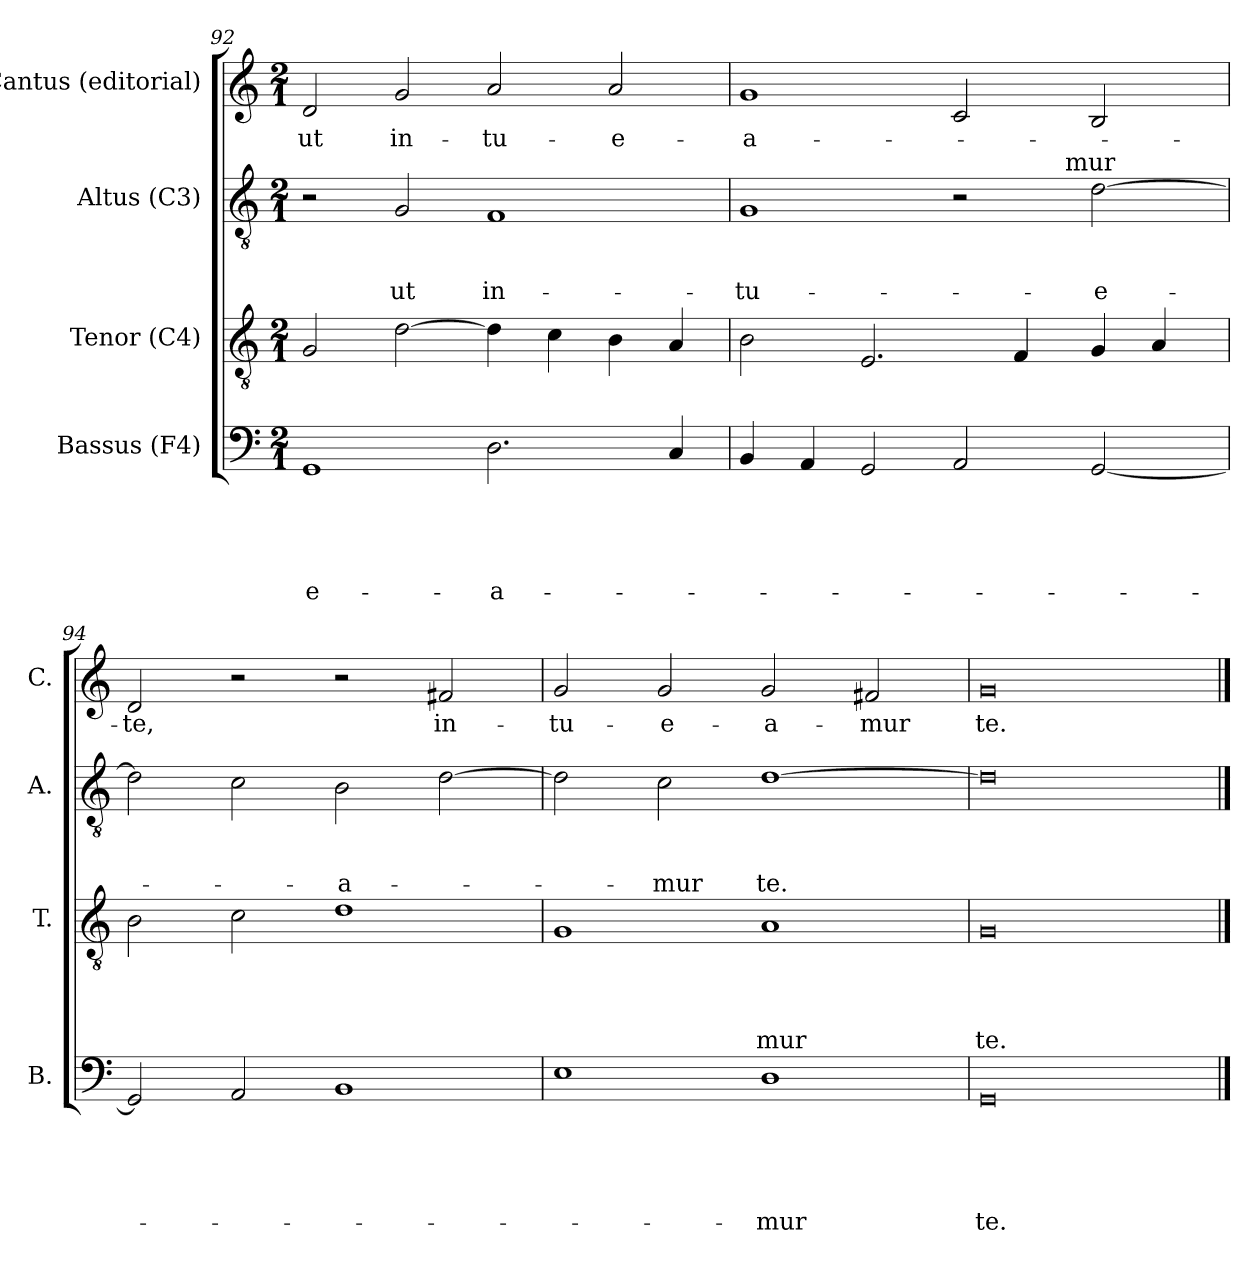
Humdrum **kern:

**kern	**text	**text	**text	**text	**text	**kern	**text	**text	**text	**text	**kern	**text	**text	**text	**kern	**text
*part4	*part4	*part4	*part4	*part4	*part4	*part3	*part3	*part3	*part3	*part3	*part2	*part2	*part2	*part2	*part1	*part1
*staff4	*staff4	*staff4	*staff4	*staff4	*staff4	*staff3	*staff3	*staff3	*staff3	*staff3	*staff2	*staff2	*staff2	*staff2	*staff1	*staff1
*I"Bassus (F4)	*	*	*	*	*	*I"Tenor (C4)	*	*	*	*	*I"Altus (C3)	*	*	*	*I"Cantus (editorial)	*
*I'B.	*	*	*	*	*	*I'T.	*	*	*	*	*I'A.	*	*	*	*I'C.	*
*clefF4	*	*	*	*	*	*clefGv2	*	*	*	*	*clefGv2	*	*	*	*clefG2	*
*k[]	*	*	*	*	*	*k[]	*	*	*	*	*k[]	*	*	*	*k[]	*
*C:	*	*	*	*	*	*C:	*	*	*	*	*C:	*	*	*	*C:	*
*M2/1	*	*	*	*	*	*M2/1	*	*	*	*	*M2/1	*	*	*	*M2/1	*
=92	=92	=92	=92	=92	=92	=92	=92	=92	=92	=92	=92	=92	=92	=92	=92	=92
!	!	!	!	!	!LO:LY:b:rj	!	!	!	!	!	!	!	!	!	!	!LO:LY:b
1GG	.	.	.	.	-e-	2G/	.	.	.	.	2r	.	.	.	2d/	ut
!	!	!	!	!	!	!	!	!	!	!	!	!	!	!LO:LY:b	!	!LO:LY:b
.	.	.	.	.	.	[>2d\	.	.	.	.	2G/	.	.	ut	2g/	in-
!	!	!	!	!	!LO:LY:b	!	!	!	!	!	!	!	!	!LO:LY:b	!	!LO:LY:b
2.D\	.	.	.	.	-a-	4d\]	.	.	.	.	1F	.	.	in-	2a/	-tu-
.	.	.	.	.	.	4c\	.	.	.	.	.	.	.	.	.	.
!	!	!	!	!	!	!	!	!	!	!	!	!	!	!	!	!LO:LY:b
.	.	.	.	.	.	4B\	.	.	.	.	.	.	.	.	2a/	-e-
4C/	.	.	.	.	.	4A/	.	.	.	.	.	.	.	.	.	.
!!LO:LB:g=z
=93	=93	=93	=93	=93	=93	=93	=93	=93	=93	=93	=93	=93	=93	=93	=93	=93
!	!	!	!	!	!	!	!	!	!	!	!	!	!	!LO:LY:b	!	!LO:LY:b:rj
*	*	*	*	*	*	*	*	*	*	*	*^	*	*	*	*	*
4BB/	.	.	.	.	.	2B\	.	.	.	.	1G	1ryy	.	.	-tu-	1g	-a-
4AA/	.	.	.	.	.	.	.	.	.	.	.	.	.	.	.	.	.
2GG/	.	.	.	.	.	2.E/	.	.	.	.	.	.	.	.	.	.	.
2AA/	.	.	.	.	.	.	.	.	.	.	2r	4..ryy	.	.	.	2c/	.
.	.	.	.	.	.	4F/	.	.	.	.	.	.	.	.	.	.	.
!	!	!	!	!	!	!	!	!	!	!	!	!LO:TX:a:t=mur	!	!	!	!	!
.	.	.	.	.	.	.	.	.	.	.	.	2ryy	.	.	.	.	.
!	!	!	!	!	!	!	!	!	!	!	!	!	!	!	!LO:LY:b:rj	!	!
[<2GG/	.	.	.	.	.	4G/	.	.	.	.	[>2d\	.	.	.	-e-	2B/	.
.	.	.	.	.	.	4A/	.	.	.	.	.	.	.	.	.	.	.
.	.	.	.	.	.	.	.	.	.	.	.	16ryy	.	.	.	.	.
=94	=94	=94	=94	=94	=94	=94	=94	=94	=94	=94	=94	=94	=94	=94	=94	=94	=94
!	!	!	!	!	!	!	!	!	!	!	!	!	!	!	!	!	!LO:LY:b
*	*	*	*	*	*	*	*	*	*	*	*v	*v	*	*	*	*	*
2GG/]	.	.	.	.	.	2B\	.	.	.	.	2d\]	.	.	.	2d/	-te,
2AA/	.	.	.	.	.	2c\	.	.	.	.	2c\	.	.	.	2r	.
!	!	!	!	!	!	!	!	!	!	!	!	!	!	!LO:LY:b	!	!
1BB	.	.	.	.	.	1d	.	.	.	.	2B\	.	.	-a-	2r	.
!	!	!	!	!	!	!	!	!	!	!	!	!	!	!	!	!LO:LY:b
.	.	.	.	.	.	.	.	.	.	.	[>2d\	.	.	.	2f#X/	in-
=95	=95	=95	=95	=95	=95	=95	=95	=95	=95	=95	=95	=95	=95	=95	=95	=95
!	!	!	!	!	!	!	!	!	!	!	!	!	!	!	!	!LO:LY:b
1E	.	.	.	.	.	1G	.	.	.	.	2d\]	.	.	.	2g/	-tu-
!	!	!	!	!	!	!	!	!	!	!	!	!	!	!LO:LY:b	!	!LO:LY:b
.	.	.	.	.	.	.	.	.	.	.	2c\	.	.	-mur	2g/	-e-
!	!	!	!	!	!LO:LY:b	!	!	!	!	!LO:LY:b	!	!	!	!LO:LY:b	!	!LO:LY:b
1D	.	.	.	.	-mur	1A	.	.	.	-mur	[>1d	.	.	te.	2g/	-a-
!	!	!	!	!	!	!	!	!	!	!	!	!	!	!	!	!LO:LY:b
.	.	.	.	.	.	.	.	.	.	.	.	.	.	.	2f#X/	-mur
=96	=96	=96	=96	=96	=96	=96	=96	=96	=96	=96	=96	=96	=96	=96	=96	=96
!	!	!	!	!	!LO:LY:b:rj	!	!	!	!	!LO:LY:b:rj	!	!	!	!	!	!LO:LY:b:rj
0GG	.	.	.	.	te.	0G	.	.	.	te.	0d]	.	.	.	0g	te.
==	==	==	==	==	==	==	==	==	==	==	==	==	==	==	==	==
*-	*-	*-	*-	*-	*-	*-	*-	*-	*-	*-	*-	*-	*-	*-	*-	*-
